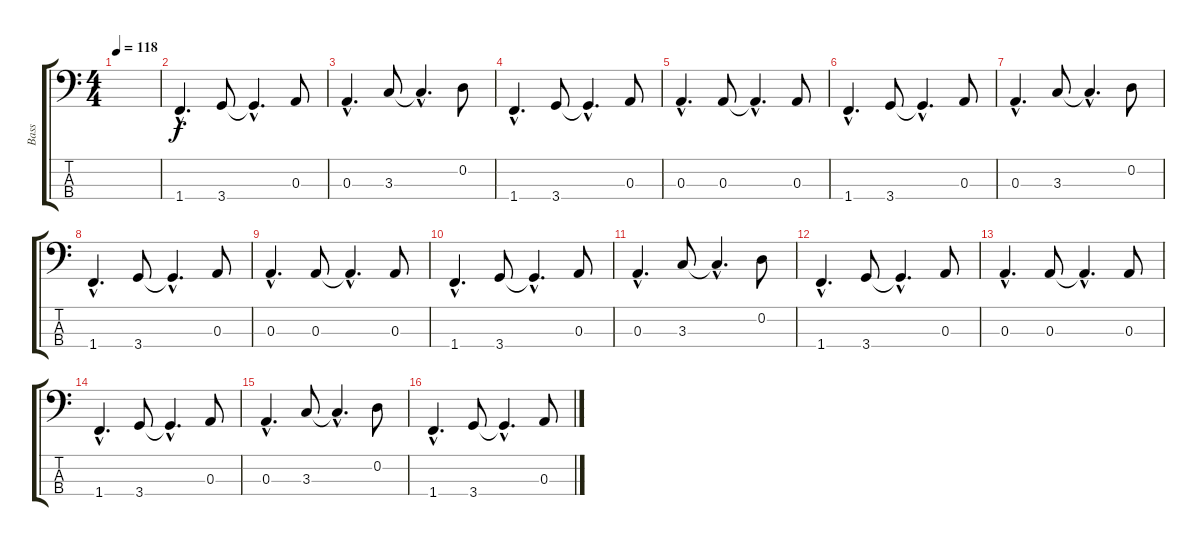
\track ("Bass" "Bass") {instrument electricbassfinger}
\staff {score tabs}
\tuning (G2 D2 A1 E1) {hide}
\ts (4 4)
\tempo 118
\clef f4
\ks c
|
1.4{hac}.4{d} 3.4.8 3.4{hac t}.4{d} 0.3.8 |
0.3{hac}.4{d} 3.3.8 3.3{hac t}.4{d} 0.2.8 |
1.4{hac}.4{d} 3.4.8 3.4{hac t}.4{d} 0.3.8 |
0.3{hac}.4{d} 0.3.8 0.3{hac t}.4{d} 0.3.8 |
1.4{hac}.4{d} 3.4.8 3.4{hac t}.4{d} 0.3.8 |
0.3{hac}.4{d} 3.3.8 3.3{hac t}.4{d} 0.2.8 |
1.4{hac}.4{d} 3.4.8 3.4{hac t}.4{d} 0.3.8 |
0.3{hac}.4{d} 0.3.8 0.3{hac t}.4{d} 0.3.8 |
1.4{hac}.4{d} 3.4.8 3.4{hac t}.4{d} 0.3.8 |
0.3{hac}.4{d} 3.3.8 3.3{hac t}.4{d} 0.2.8 |
1.4{hac}.4{d} 3.4.8 3.4{hac t}.4{d} 0.3.8 |
0.3{hac}.4{d} 0.3.8 0.3{hac t}.4{d} 0.3.8 |
1.4{hac}.4{d} 3.4.8 3.4{hac t}.4{d} 0.3.8 |
0.3{hac}.4{d} 3.3.8 3.3{hac t}.4{d} 0.2.8 |
1.4{hac}.4{d} 3.4.8 3.4{hac t}.4{d} 0.3.8
